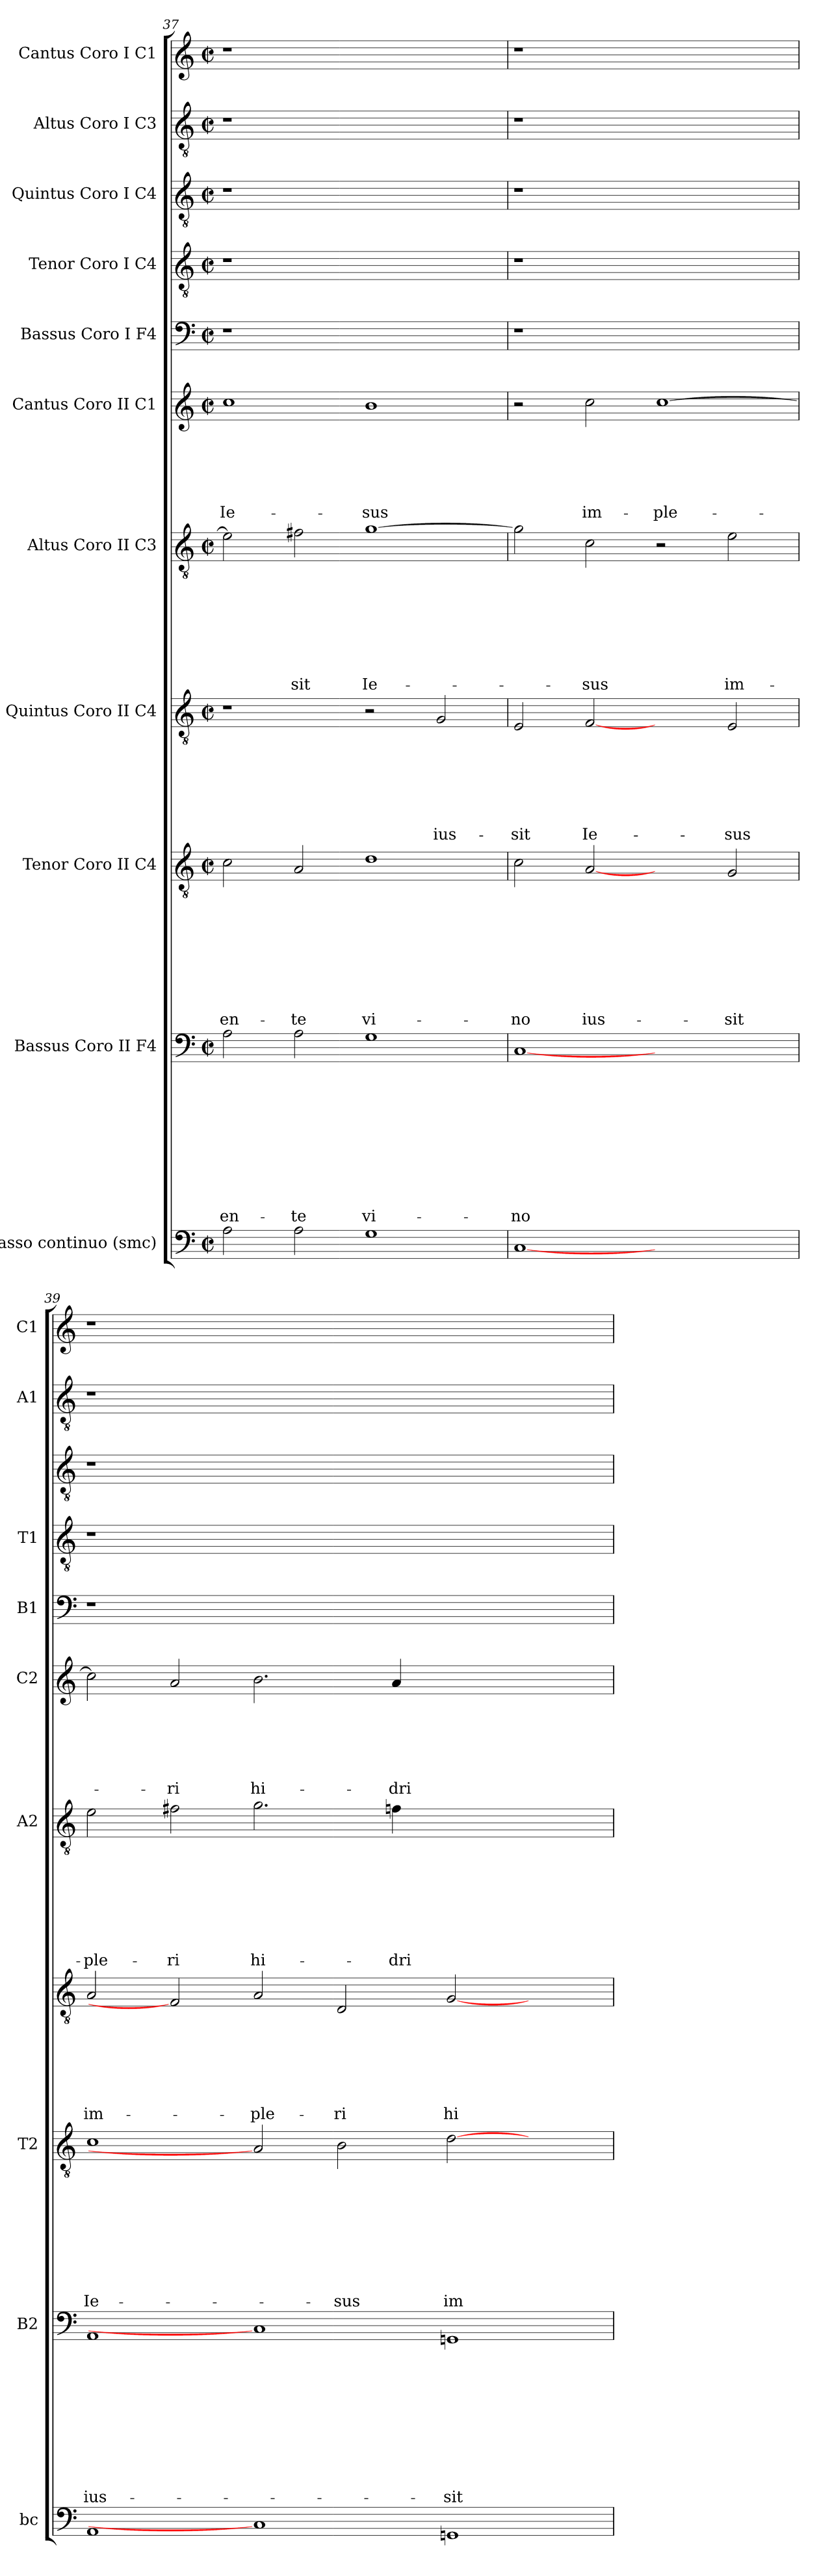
**kern	**kern	**text	**text	**text	**text	**text	**text	**text	**text	**text	**text	**kern	**text	**text	**text	**text	**text	**text	**text	**text	**text	**kern	**text	**text	**text	**text	**text	**text	**text	**kern	**text	**text	**text	**text	**text	**text	**text	**text	**kern	**text	**text	**text	**text	**text	**text	**kern	**kern	**kern	**kern	**kern
*part11	*part10	*part10	*part10	*part10	*part10	*part10	*part10	*part10	*part10	*part10	*part10	*part9	*part9	*part9	*part9	*part9	*part9	*part9	*part9	*part9	*part9	*part8	*part8	*part8	*part8	*part8	*part8	*part8	*part8	*part7	*part7	*part7	*part7	*part7	*part7	*part7	*part7	*part7	*part6	*part6	*part6	*part6	*part6	*part6	*part6	*part5	*part4	*part3	*part2	*part1
*staff11	*staff10	*staff10	*staff10	*staff10	*staff10	*staff10	*staff10	*staff10	*staff10	*staff10	*staff10	*staff9	*staff9	*staff9	*staff9	*staff9	*staff9	*staff9	*staff9	*staff9	*staff9	*staff8	*staff8	*staff8	*staff8	*staff8	*staff8	*staff8	*staff8	*staff7	*staff7	*staff7	*staff7	*staff7	*staff7	*staff7	*staff7	*staff7	*staff6	*staff6	*staff6	*staff6	*staff6	*staff6	*staff6	*staff5	*staff4	*staff3	*staff2	*staff1
*I"Basso continuo (smc)	*I"Bassus  Coro II F4	*	*	*	*	*	*	*	*	*	*	*I"Tenor Coro II C4	*	*	*	*	*	*	*	*	*	*I"Quintus  Coro II C4	*	*	*	*	*	*	*	*I"Altus  Coro II C3	*	*	*	*	*	*	*	*	*I"Cantus  Coro II C1	*	*	*	*	*	*	*I"Bassus  Coro I F4	*I"Tenor  Coro I C4	*I"Quintus Coro I C4	*I"Altus Coro I C3	*I"Cantus  Coro I C1
*I'bc	*I'B2	*	*	*	*	*	*	*	*	*	*	*I'T2	*	*	*	*	*	*	*	*	*	*	*	*	*	*	*	*	*	*I'A2	*	*	*	*	*	*	*	*	*I'C2	*	*	*	*	*	*	*I'B1	*I'T1	*	*I'A1	*I'C1
*clefF4	*clefF4	*	*	*	*	*	*	*	*	*	*	*clefGv2	*	*	*	*	*	*	*	*	*	*clefGv2	*	*	*	*	*	*	*	*clefGv2	*	*	*	*	*	*	*	*	*clefG2	*	*	*	*	*	*	*clefF4	*clefGv2	*clefGv2	*clefGv2	*clefG2
*k[]	*k[]	*	*	*	*	*	*	*	*	*	*	*k[]	*	*	*	*	*	*	*	*	*	*k[]	*	*	*	*	*	*	*	*k[]	*	*	*	*	*	*	*	*	*k[]	*	*	*	*	*	*	*k[]	*k[]	*k[]	*k[]	*k[]
*C:	*C:	*	*	*	*	*	*	*	*	*	*	*C:	*	*	*	*	*	*	*	*	*	*C:	*	*	*	*	*	*	*	*C:	*	*	*	*	*	*	*	*	*C:	*	*	*	*	*	*	*C:	*C:	*C:	*C:	*C:
*M2/2	*M2/2	*	*	*	*	*	*	*	*	*	*	*M2/2	*	*	*	*	*	*	*	*	*	*M2/2	*	*	*	*	*	*	*	*M2/2	*	*	*	*	*	*	*	*	*M2/2	*	*	*	*	*	*	*M2/2	*M2/2	*M2/2	*M2/2	*M2/2
*met(c|)	*met(c|)	*	*	*	*	*	*	*	*	*	*	*met(c|)	*	*	*	*	*	*	*	*	*	*met(c|)	*	*	*	*	*	*	*	*met(c|)	*	*	*	*	*	*	*	*	*met(c|)	*	*	*	*	*	*	*met(c|)	*met(c|)	*met(c|)	*met(c|)	*met(c|)
=37	=37	=37	=37	=37	=37	=37	=37	=37	=37	=37	=37	=37	=37	=37	=37	=37	=37	=37	=37	=37	=37	=37	=37	=37	=37	=37	=37	=37	=37	=37	=37	=37	=37	=37	=37	=37	=37	=37	=37	=37	=37	=37	=37	=37	=37	=37	=37	=37	=37	=37
!	!	!	!	!	!	!	!	!	!	!	!LO:LY:b	!	!	!	!	!	!	!	!	!	!LO:LY:b	!	!	!	!	!	!	!	!	!	!	!	!	!	!	!	!	!	!	!	!	!	!	!	!LO:LY:b	!	!	!	!	!
2A\	2A\	.	.	.	.	.	.	.	.	.	-en-	2c\	.	.	.	.	.	.	.	.	-en-	1r	.	.	.	.	.	.	.	2e\]	.	.	.	.	.	.	.	.	1cc	.	.	.	.	.	Ie-	1r	1r	1r	1r	1r
!	!	!	!	!	!	!	!	!	!	!	!LO:LY:b	!	!	!	!	!	!	!	!	!	!LO:LY:b	!	!	!	!	!	!	!	!	!	!	!	!	!	!	!	!	!LO:LY:b	!	!	!	!	!	!	!	!	!	!	!	!
2A\	2A\	.	.	.	.	.	.	.	.	.	-te	2A/	.	.	.	.	.	.	.	.	-te	.	.	.	.	.	.	.	.	2f#X\	.	.	.	.	.	.	.	-sit	.	.	.	.	.	.	.	.	.	.	.	.
!	!	!	!	!	!	!	!	!	!	!	!LO:LY:b	!	!	!	!	!	!	!	!	!	!LO:LY:b	!	!	!	!	!	!	!	!	!	!	!	!	!	!	!	!	!LO:LY:b	!	!	!	!	!	!	!LO:LY:b	!	!	!	!	!
1G	1G	.	.	.	.	.	.	.	.	.	vi-	1d	.	.	.	.	.	.	.	.	vi-	2r	.	.	.	.	.	.	.	[1g	.	.	.	.	.	.	.	Ie-	1b	.	.	.	.	.	-sus	1ryy	1ryy	1ryy	1ryy	1ryy
!	!	!	!	!	!	!	!	!	!	!	!	!	!	!	!	!	!	!	!	!	!	!	!	!	!	!	!	!	!LO:LY:b	!	!	!	!	!	!	!	!	!	!	!	!	!	!	!	!	!	!	!	!	!
.	.	.	.	.	.	.	.	.	.	.	.	.	.	.	.	.	.	.	.	.	.	2G/	.	.	.	.	.	.	ius-	.	.	.	.	.	.	.	.	.	.	.	.	.	.	.	.	.	.	.	.	.
=38	=38	=38	=38	=38	=38	=38	=38	=38	=38	=38	=38	=38	=38	=38	=38	=38	=38	=38	=38	=38	=38	=38	=38	=38	=38	=38	=38	=38	=38	=38	=38	=38	=38	=38	=38	=38	=38	=38	=38	=38	=38	=38	=38	=38	=38	=38	=38	=38	=38	=38
!	!	!	!	!	!	!	!	!	!	!	!LO:LY:b	!	!	!	!	!	!	!	!	!	!LO:LY:b	!	!	!	!	!	!	!	!LO:LY:b	!	!	!	!	!	!	!	!	!	!	!	!	!	!	!	!	!	!	!	!	!
[1C	[1C	.	.	.	.	.	.	.	.	.	-no	2c\	.	.	.	.	.	.	.	.	-no	2E/	.	.	.	.	.	.	-sit	2g\]	.	.	.	.	.	.	.	.	2r	.	.	.	.	.	.	1r	1r	1r	1r	1r
!	!	!	!	!	!	!	!	!	!	!	!	!	!	!	!	!	!	!	!	!	!LO:LY:b	!	!	!	!	!	!	!	!LO:LY:b	!	!	!	!	!	!	!	!	!LO:LY:b	!	!	!	!	!	!	!LO:LY:b	!	!	!	!	!
.	.	.	.	.	.	.	.	.	.	.	.	[2A	.	.	.	.	.	.	.	.	ius-	[2F	.	.	.	.	.	.	Ie-	2c\	.	.	.	.	.	.	.	-sus	2cc\	.	.	.	.	.	im-	.	.	.	.	.
!	!	!	!	!	!	!	!	!	!	!	!	!	!	!	!	!	!	!	!	!	!	!	!	!	!	!	!	!	!	!	!	!	!	!	!	!	!	!	!	!	!	!	!	!	!LO:LY:b	!	!	!	!	!
1ryy	1ryy	.	.	.	.	.	.	.	.	.	.	2ryy	.	.	.	.	.	.	.	.	.	2ryy	.	.	.	.	.	.	.	2r	.	.	.	.	.	.	.	.	[1cc	.	.	.	.	.	-ple-	1ryy	1ryy	1ryy	1ryy	1ryy
!	!	!	!	!	!	!	!	!	!	!	!	!	!	!	!	!	!	!	!	!	!LO:LY:b	!	!	!	!	!	!	!	!LO:LY:b	!	!	!	!	!	!	!	!	!LO:LY:b	!	!	!	!	!	!	!	!	!	!	!	!
.	.	.	.	.	.	.	.	.	.	.	.	2G/	.	.	.	.	.	.	.	.	-sit	2E/	.	.	.	.	.	.	-sus	2e\	.	.	.	.	.	.	.	im-	.	.	.	.	.	.	.	.	.	.	.	.
!!LO:LB:g=z
=39	=39	=39	=39	=39	=39	=39	=39	=39	=39	=39	=39	=39	=39	=39	=39	=39	=39	=39	=39	=39	=39	=39	=39	=39	=39	=39	=39	=39	=39	=39	=39	=39	=39	=39	=39	=39	=39	=39	=39	=39	=39	=39	=39	=39	=39	=39	=39	=39	=39	=39
!	!	!	!	!	!	!	!	!	!	!	!LO:LY:b	!	!	!	!	!	!	!	!	!	!LO:LY:b	!	!	!	!	!	!	!	!LO:LY:b	!	!	!	!	!	!	!	!	!LO:LY:b	!	!	!	!	!	!	!	!	!	!	!	!
1AA	1AA	.	.	.	.	.	.	.	.	.	ius-	1c	.	.	.	.	.	.	.	.	Ie-	2A/	.	.	.	.	.	.	im-	2e\	.	.	.	.	.	.	.	-ple-	2cc\]	.	.	.	.	.	.	1r	1r	1r	1r	1r
!	!	!	!	!	!	!	!	!	!	!	!	!	!	!	!	!	!	!	!	!	!	!	!	!	!	!	!	!	!	!	!	!	!	!	!	!	!	!LO:LY:b	!	!	!	!	!	!	!LO:LY:b	!	!	!	!	!
.	.	.	.	.	.	.	.	.	.	.	.	.	.	.	.	.	.	.	.	.	.	2F]	.	.	.	.	.	.	.	2f#X\	.	.	.	.	.	.	.	-ri	2a/	.	.	.	.	.	-ri	.	.	.	.	.
!	!	!	!	!	!	!	!	!	!	!	!	!	!	!	!	!	!	!	!	!	!	!	!	!	!	!	!	!	!LO:LY:b	!	!	!	!	!	!	!	!	!LO:LY:b	!	!	!	!	!	!	!LO:LY:b	!	!	!	!	!
1C]	1C]	.	.	.	.	.	.	.	.	.	.	2A]	.	.	.	.	.	.	.	.	.	2A/	.	.	.	.	.	.	-ple-	2.g\	.	.	.	.	.	.	.	hi-	2.b\	.	.	.	.	.	hi-	0ryy	0ryy	0ryy	0ryy	0ryy
!	!	!	!	!	!	!	!	!	!	!	!	!	!	!	!	!	!	!	!	!	!LO:LY:b	!	!	!	!	!	!	!	!LO:LY:b	!	!	!	!	!	!	!	!	!	!	!	!	!	!	!	!	!	!	!	!	!
.	.	.	.	.	.	.	.	.	.	.	.	2B\	.	.	.	.	.	.	.	.	-sus	2D/	.	.	.	.	.	.	-ri	.	.	.	.	.	.	.	.	.	.	.	.	.	.	.	.	.	.	.	.	.
!	!	!	!	!	!	!	!	!	!	!	!	!	!	!	!	!	!	!	!	!	!	!	!	!	!	!	!	!	!	!	!	!	!	!	!	!	!	!LO:LY:b	!	!	!	!	!	!	!LO:LY:b	!	!	!	!	!
.	.	.	.	.	.	.	.	.	.	.	.	.	.	.	.	.	.	.	.	.	.	.	.	.	.	.	.	.	.	4fn\	.	.	.	.	.	.	.	-dri-	4a/	.	.	.	.	.	-dri-	.	.	.	.	.
!	!	!	!	!	!	!	!	!	!	!	!LO:LY:b	!	!	!	!	!	!	!	!	!	!LO:LY:b	!	!	!	!	!	!	!	!LO:LY:b	!	!	!	!	!	!	!	!	!	!	!	!	!	!	!	!	!	!	!	!	!
1GGn	1GGn	.	.	.	.	.	.	.	.	.	-sit	[2d\	.	.	.	.	.	.	.	.	im-	[2G/	.	.	.	.	.	.	hi-	1ryy	.	.	.	.	.	.	.	.	1ryy	.	.	.	.	.	.	.	.	.	.	.
.	.	.	.	.	.	.	.	.	.	.	.	2ryy	.	.	.	.	.	.	.	.	.	2ryy	.	.	.	.	.	.	.	.	.	.	.	.	.	.	.	.	.	.	.	.	.	.	.	.	.	.	.	.
=	=	=	=	=	=	=	=	=	=	=	=	=	=	=	=	=	=	=	=	=	=	=	=	=	=	=	=	=	=	=	=	=	=	=	=	=	=	=	=	=	=	=	=	=	=	=	=	=	=	=
*-	*-	*-	*-	*-	*-	*-	*-	*-	*-	*-	*-	*-	*-	*-	*-	*-	*-	*-	*-	*-	*-	*-	*-	*-	*-	*-	*-	*-	*-	*-	*-	*-	*-	*-	*-	*-	*-	*-	*-	*-	*-	*-	*-	*-	*-	*-	*-	*-	*-	*-
